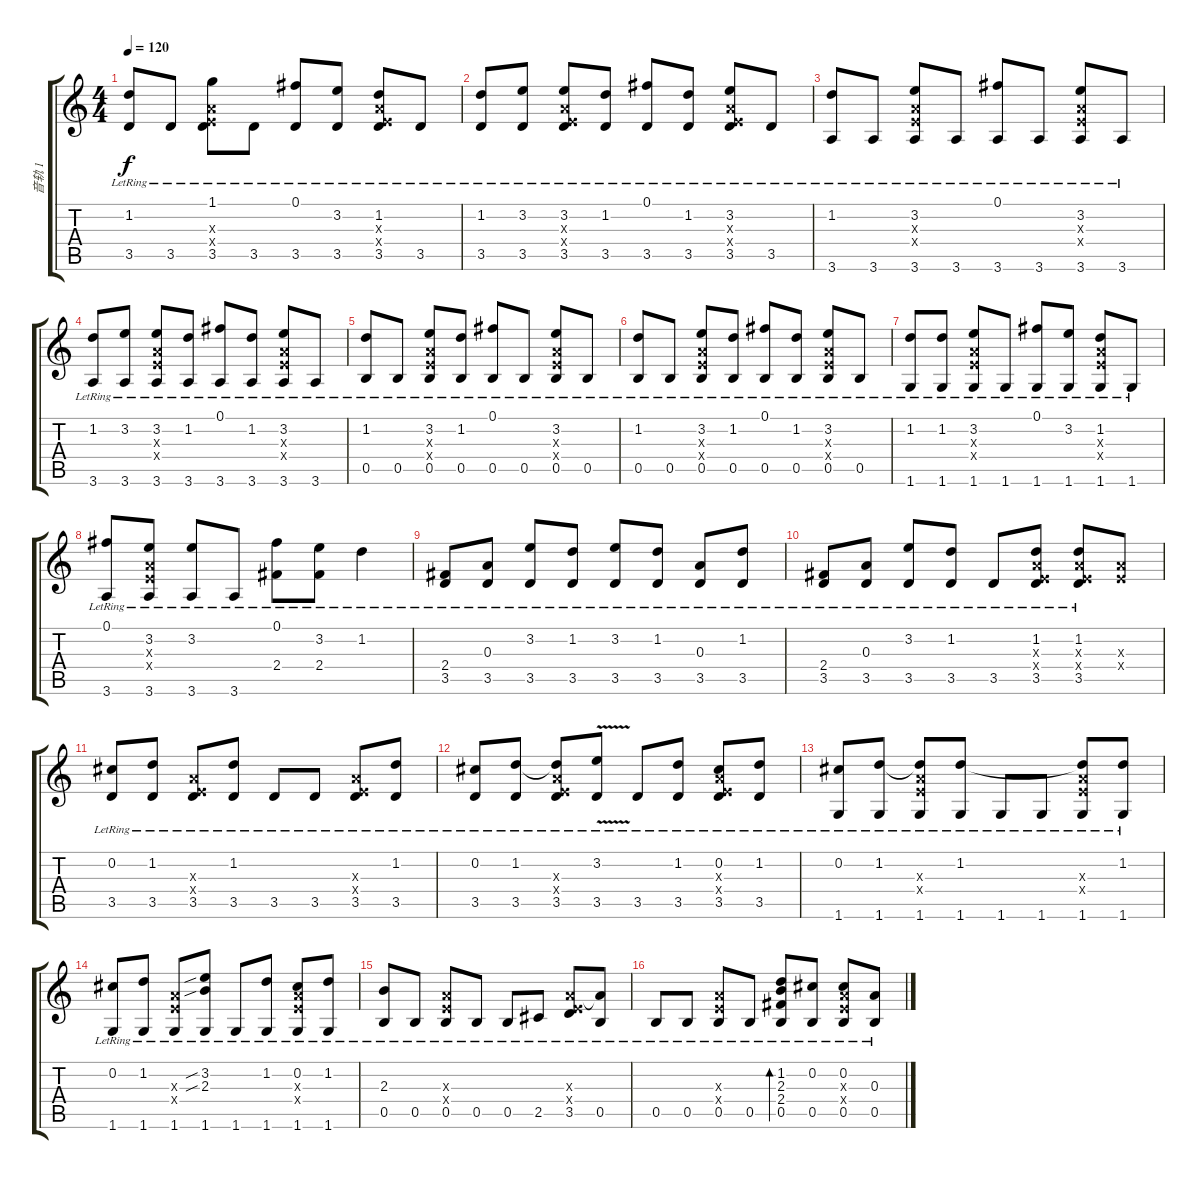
\track ("音轨 1" "音轨 1") {instrument acousticguitarsteel}
\staff {score tabs}
\tuning (Gb4 Db4 A3 E3 B2 Gb2) {hide}
\ts (4 4)
\tempo 120
\clef g2
\ks c
(1.2{lr} 3.5{lr}).8{dy f} 3.5{lr}.8 (1.1{lr} 0.3{x} 0.4{x} 3.5{lr}).8 3.5{lr}.8 (0.1{lr} 3.5{lr}).8 (3.2{lr} 3.5{lr}).8 (1.2{lr} 0.3{x} 0.4{x} 3.5{lr}).8 3.5{lr}.8 |
(1.2{lr} 3.5{lr}).8 (3.2{lr} 3.5{lr}).8 (3.2{lr} 0.3{x} 0.4{x} 3.5{lr}).8 (1.2{lr} 3.5{lr}).8 (0.1{lr} 3.5{lr}).8 (1.2{lr} 3.5{lr}).8 (3.2{lr} 0.3{x} 0.4{x} 3.5{lr}).8 3.5{lr}.8 |
(1.2{lr} 3.6{lr}).8 3.6{lr}.8 (3.2{lr} 0.3{x} 0.4{x} 3.6{lr}).8 3.6{lr}.8 (0.1{lr} 3.6{lr}).8 3.6{lr}.8 (3.2{lr} 0.3{x} 0.4{x} 3.6{lr}).8 3.6{lr}.8 |
(1.2{lr} 3.6{lr}).8 (3.2{lr} 3.6{lr}).8 (3.2{lr} 0.3{x} 0.4{x} 3.6{lr}).8 (1.2{lr} 3.6{lr}).8 (0.1{lr} 3.6{lr}).8 (1.2{lr} 3.6{lr}).8 (3.2{lr} 0.3{x} 0.4{x} 3.6{lr}).8 3.6{lr}.8 |
(1.2{lr} 0.5{lr}).8 0.5{lr}.8 (3.2{lr} 0.3{x} 0.4{x} 0.5{lr}).8 (1.2{lr} 0.5{lr}).8 (0.1{lr} 0.5{lr}).8 0.5{lr}.8 (3.2{lr} 0.3{x} 0.4{x} 0.5{lr}).8 0.5{lr}.8 |
(1.2{lr} 0.5{lr}).8 0.5{lr}.8 (3.2{lr} 0.3{x} 0.4{x} 0.5{lr}).8 (1.2{lr} 0.5{lr}).8 (0.1{lr} 0.5{lr}).8 (1.2{lr} 0.5{lr}).8 (3.2{lr} 0.3{x} 0.4{x} 0.5{lr}).8 0.5{lr}.8 |
(1.2{lr} 1.6{lr}).8 (1.2{lr} 1.6{lr}).8 (3.2{lr} 0.3{x} 0.4{x} 1.6{lr}).8 1.6{lr}.8 (0.1{lr} 1.6{lr}).8 (3.2{lr} 1.6{lr}).8 (1.2{lr} 0.3{x} 0.4{x} 1.6{lr}).8 1.6{lr}.8 |
(0.1{lr} 3.6{lr}).8 (3.2{lr} 0.3{x} 0.4{x} 3.6{lr}).8 (3.2{lr} 3.6{lr}).8 3.6{lr}.8 (0.1{lr} 2.4{lr}).8 (3.2{lr} 2.4{lr}).8 1.2{lr}.4 |
(2.4{lr} 3.5{lr}).8 (0.3{lr} 3.5{lr}).8 (3.2{lr} 3.5{lr}).8 (1.2{lr} 3.5{lr}).8 (3.2{lr} 3.5{lr}).8 (1.2{lr} 3.5{lr}).8 (0.3{lr} 3.5{lr}).8 (1.2{lr} 3.5{lr}).8 |
(2.4{lr} 3.5{lr}).8 (0.3{lr} 3.5{lr}).8 (3.2{lr} 3.5{lr}).8 (1.2{lr} 3.5{lr}).8 3.5{lr}.8 (1.2{lr} 0.3{x} 0.4{x} 3.5{lr}).8 (1.2{lr} 0.3{x} 0.4{x} 3.5{lr}).8 (0.3{x} 0.4{x}).8 |
(0.2{lr} 3.5{lr}).8 (1.2{lr} 3.5{lr}).8 (0.3{x} 0.4{x} 3.5{lr}).8 (1.2{lr} 3.5{lr}).8 3.5{lr}.8 3.5{lr}.8 (0.3{x} 0.4{x} 3.5{lr}).8 (1.2{lr} 3.5{lr}).8 |
(0.2{lr} 3.5{lr}).8 (1.2{lr} 3.5{lr}).8 (1.2{t} 0.3{x} 0.4{x} 3.5{lr}).8 (3.2{v lr} 3.5{lr}).8 3.5{lr}.8 (1.2{lr} 3.5{lr}).8 (0.2{lr} 0.3{x} 0.4{x} 3.5{lr}).8 (1.2{lr} 3.5{lr}).8 |
(0.2{lr} 1.6{lr}).8 (1.2{lr} 1.6{lr}).8 (1.2{t} 0.3{x} 0.4{x} 1.6{lr}).8 (1.2{lr} 1.6{lr}).8 1.6{lr}.8 1.6{lr}.8 (1.2{t} 0.3{x} 0.4{x} 1.6{lr}).8 (1.2{lr} 1.6{lr}).8 |
(0.2{lr} 1.6{lr}).8 (1.2{lr} 1.6{lr}).8 (0.3{x} 0.4{x} 1.6{lr}).8 (3.2{sib lr} 2.3{sib lr} 1.6{lr}).8 1.6{lr}.8 (1.2{lr} 1.6{lr}).8 (0.2{lr} 0.3{x} 0.4{x} 1.6{lr}).8 (1.2{lr} 1.6{lr}).8 |
(2.3{lr} 0.5{lr}).8 0.5{lr}.8 (0.3{x} 0.4{x} 0.5{lr}).8 0.5{lr}.8 0.5{lr}.8 2.5{lr}.8 (0.3{x} 0.4{x} 3.5{lr}).8 (0.3{t} 0.5{lr}).8 |
0.5{lr}.8 0.5{lr}.8 (0.3{x} 0.4{x} 0.5{lr}).8 0.5{lr}.8 (1.2{lr} 2.3{lr} 2.4{lr} 0.5{lr}).8{bd 480} (0.2{lr} 0.5{lr}).8 (0.2{lr} 0.3{x} 0.4{x} 0.5{lr}).8 (0.3{lr} 0.5{lr}).8
